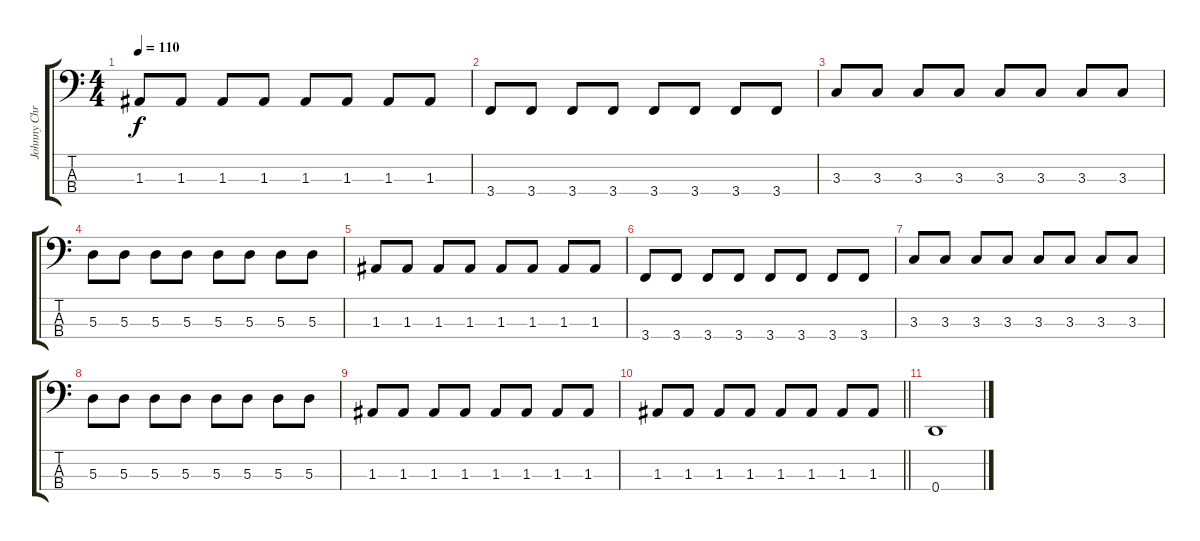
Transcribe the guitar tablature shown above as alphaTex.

\track ("Johnny Christ" "Johnny Chr") {instrument electricbasspick}
\staff {score tabs}
\tuning (G2 D2 A1 D1) {hide}
\ts (4 4)
\tempo 110
\clef f4
\ks c
1.3.8{dy f} 1.3.8 1.3.8 1.3.8 1.3.8 1.3.8 1.3.8 1.3.8 |
3.4.8 3.4.8 3.4.8 3.4.8 3.4.8 3.4.8 3.4.8 3.4.8 |
3.3.8 3.3.8 3.3.8 3.3.8 3.3.8 3.3.8 3.3.8 3.3.8 |
5.3.8 5.3.8 5.3.8 5.3.8 5.3.8 5.3.8 5.3.8 5.3.8 |
1.3.8 1.3.8 1.3.8 1.3.8 1.3.8 1.3.8 1.3.8 1.3.8 |
3.4.8 3.4.8 3.4.8 3.4.8 3.4.8 3.4.8 3.4.8 3.4.8 |
3.3.8 3.3.8 3.3.8 3.3.8 3.3.8 3.3.8 3.3.8 3.3.8 |
5.3.8 5.3.8 5.3.8 5.3.8 5.3.8 5.3.8 5.3.8 5.3.8 |
1.3.8 1.3.8 1.3.8 1.3.8 1.3.8 1.3.8 1.3.8 1.3.8 |
\barLineRight lightlight
1.3.8 1.3.8 1.3.8 1.3.8 1.3.8 1.3.8 1.3.8 1.3.8 |
0.4.1
